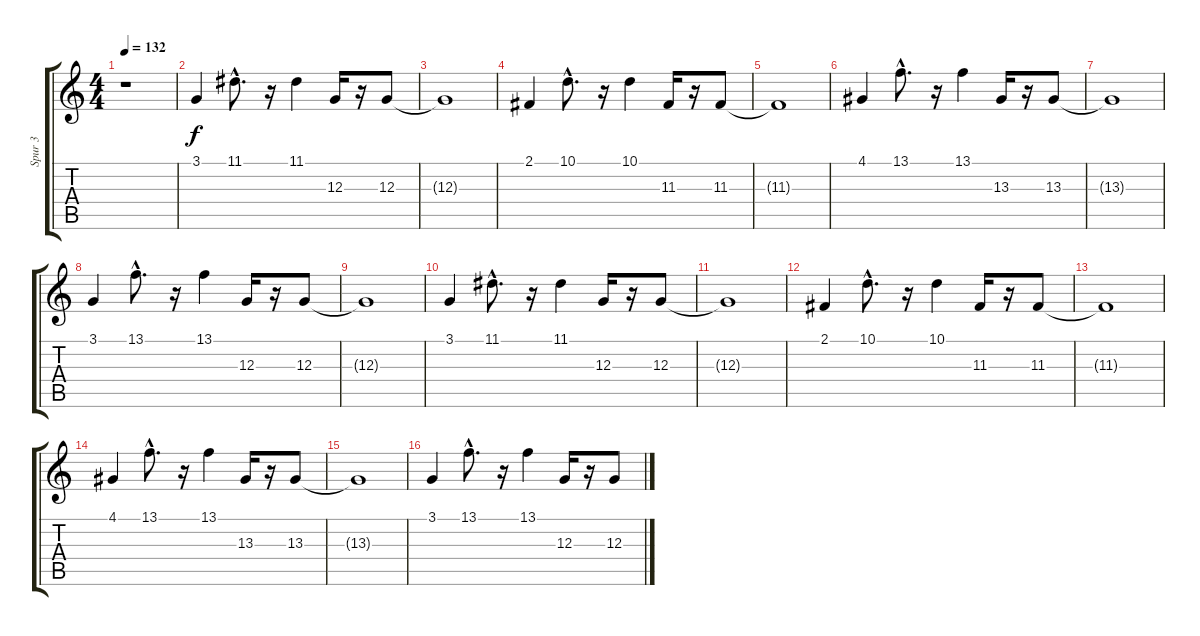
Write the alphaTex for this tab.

\track ("Spur 3" "Spur 3") {instrument vibraphone}
\staff {score tabs}
\tuning (E4 B3 G3 D3 A2 E2) {hide}
\ts (4 4)
\tempo 132
\clef g2
\ks c
r.1{dy f} |
3.1.4 11.1{hac}.8{d} r.16 11.1.4 12.3.16 r.16 12.3.8 |
12.3{t}.1 |
2.1.4 10.1{hac}.8{d} r.16 10.1.4 11.3.16 r.16 11.3.8 |
11.3{t}.1 |
4.1.4 13.1{hac}.8{d} r.16 13.1.4 13.3.16 r.16 13.3.8 |
13.3{t}.1 |
3.1.4 13.1{hac}.8{d} r.16 13.1.4 12.3.16 r.16 12.3.8 |
12.3{t}.1 |
3.1.4 11.1{hac}.8{d} r.16 11.1.4 12.3.16 r.16 12.3.8 |
12.3{t}.1 |
2.1.4 10.1{hac}.8{d} r.16 10.1.4 11.3.16 r.16 11.3.8 |
11.3{t}.1 |
4.1.4 13.1{hac}.8{d} r.16 13.1.4 13.3.16 r.16 13.3.8 |
13.3{t}.1 |
3.1.4 13.1{hac}.8{d} r.16 13.1.4 12.3.16 r.16 12.3.8
